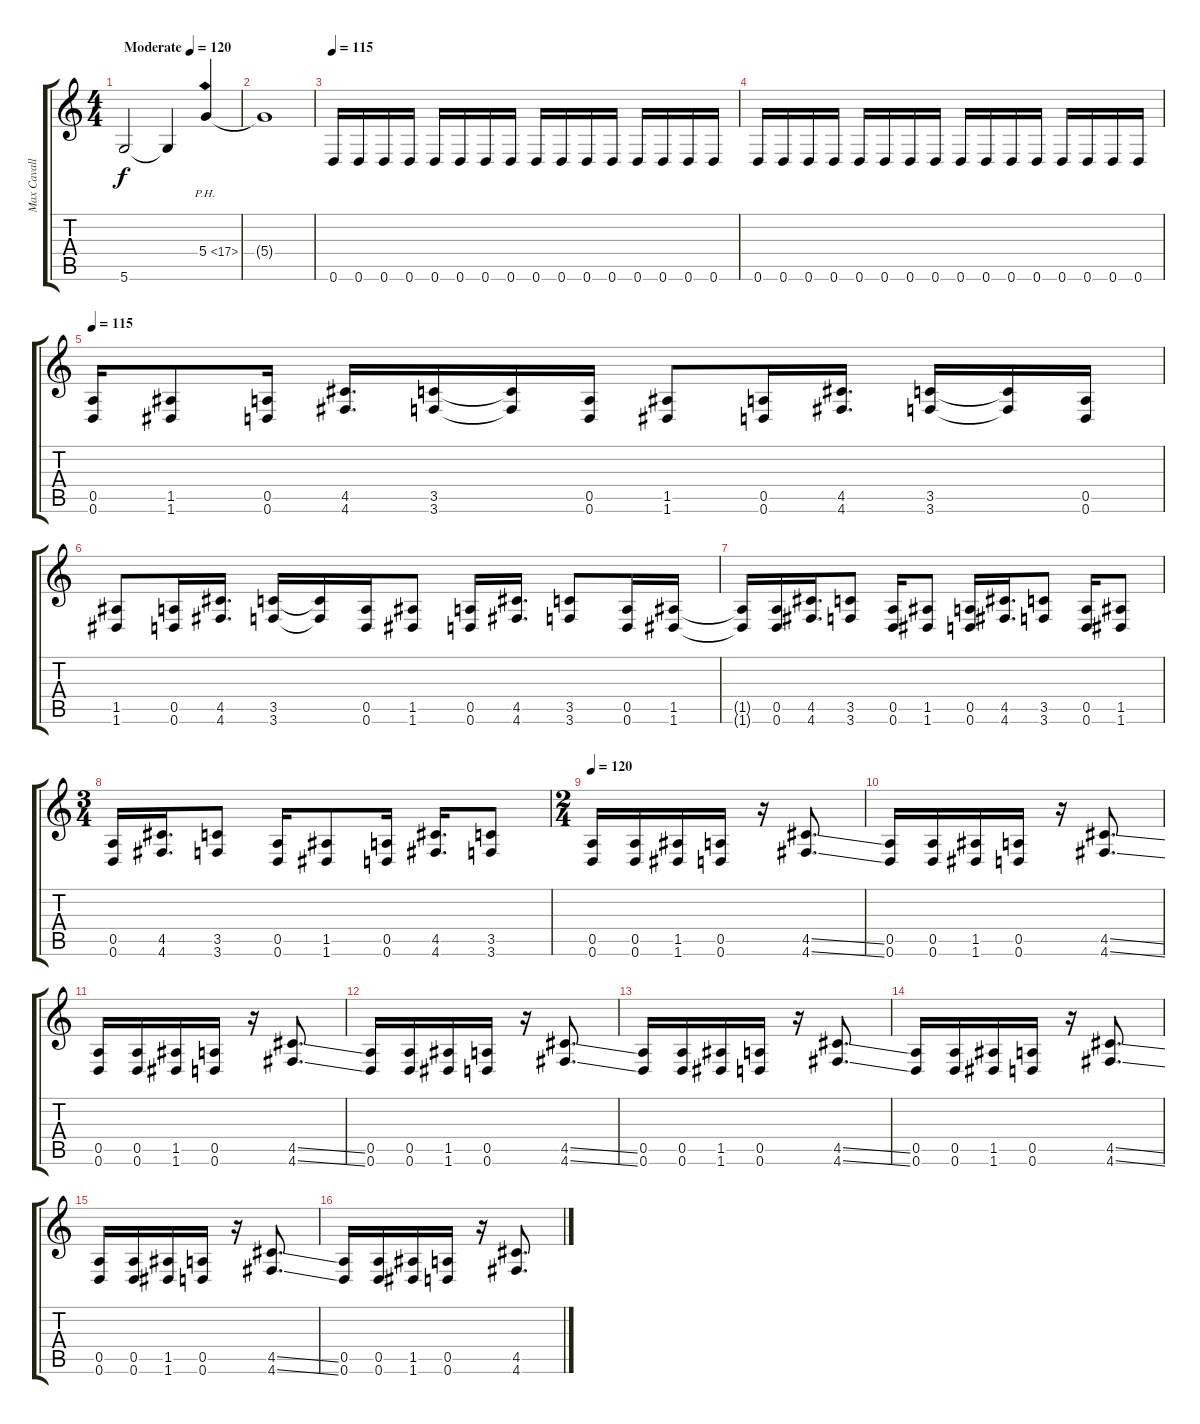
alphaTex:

\track ("Max Cavallera" "Max Cavall") {instrument distortionguitar}
\staff {score tabs}
\tuning (E4 B3 G3 D3 A2 D2) {hide}
\ts (4 4)
\tempo (120 "Moderate")
\clef g2
\ks c
5.6.2{dy f instrument distortionguitar} 5.6{t}.4 5.4{ph 12}.4 |
5.4{t}.1 |
\tempo 115
0.6.16 0.6.16 0.6.16 0.6.16 0.6.16 0.6.16 0.6.16 0.6.16 0.6.16 0.6.16 0.6.16 0.6.16 0.6.16 0.6.16 0.6.16 0.6.16 |
0.6.16 0.6.16 0.6.16 0.6.16 0.6.16 0.6.16 0.6.16 0.6.16 0.6.16 0.6.16 0.6.16 0.6.16 0.6.16 0.6.16 0.6.16 0.6.16 |
\tempo 115
(0.5 0.6).16 (1.5 1.6).8 (0.5 0.6).16 (4.5 4.6).16{d} (3.5 3.6).16 (3.5{t} 3.6{t}).16 (0.5 0.6).16 (1.5 1.6).8 (0.5 0.6).16 (4.5 4.6).16{d} (3.5 3.6).16 (3.5{t} 3.6{t}).16 (0.5 0.6).16 |
(1.5 1.6).8 (0.5 0.6).16 (4.5 4.6).16{d} (3.5 3.6).16 (3.5{t} 3.6{t}).16 (0.5 0.6).16 (1.5 1.6).8 (0.5 0.6).16 (4.5 4.6).16{d} (3.5 3.6).8 (0.5 0.6).16 (1.5 1.6).16 |
(1.5{t} 1.6{t}).16 (0.5 0.6).16 (4.5 4.6).16{d} (3.5 3.6).8 (0.5 0.6).16 (1.5 1.6).8 (0.5 0.6).16 (4.5 4.6).16{d} (3.5 3.6).8 (0.5 0.6).16 (1.5 1.6).8 |
\ts (3 4)
(0.5 0.6).16 (4.5 4.6).16{d} (3.5 3.6).8 (0.5 0.6).16 (1.5 1.6).8 (0.5 0.6).16 (4.5 4.6).16{d} (3.5 3.6).8 |
\ts (2 4)
\tempo 120
(0.5 0.6).16 (0.5 0.6).16 (1.5 1.6).16 (0.5 0.6).16 r.16 (4.5{ss} 4.6{ss}).8{d} |
(0.5 0.6).16 (0.5 0.6).16 (1.5 1.6).16 (0.5 0.6).16 r.16 (4.5{ss} 4.6{ss}).8{d} |
(0.5 0.6).16 (0.5 0.6).16 (1.5 1.6).16 (0.5 0.6).16 r.16 (4.5{ss} 4.6{ss}).8{d} |
(0.5 0.6).16 (0.5 0.6).16 (1.5 1.6).16 (0.5 0.6).16 r.16 (4.5{ss} 4.6{ss}).8{d} |
(0.5 0.6).16 (0.5 0.6).16 (1.5 1.6).16 (0.5 0.6).16 r.16 (4.5{ss} 4.6{ss}).8{d} |
(0.5 0.6).16 (0.5 0.6).16 (1.5 1.6).16 (0.5 0.6).16 r.16 (4.5{ss} 4.6{ss}).8{d} |
(0.5 0.6).16 (0.5 0.6).16 (1.5 1.6).16 (0.5 0.6).16 r.16 (4.5{ss} 4.6{ss}).8{d} |
(0.5 0.6).16 (0.5 0.6).16 (1.5 1.6).16 (0.5 0.6).16 r.16 (4.5{ss} 4.6{ss}).8{d}
